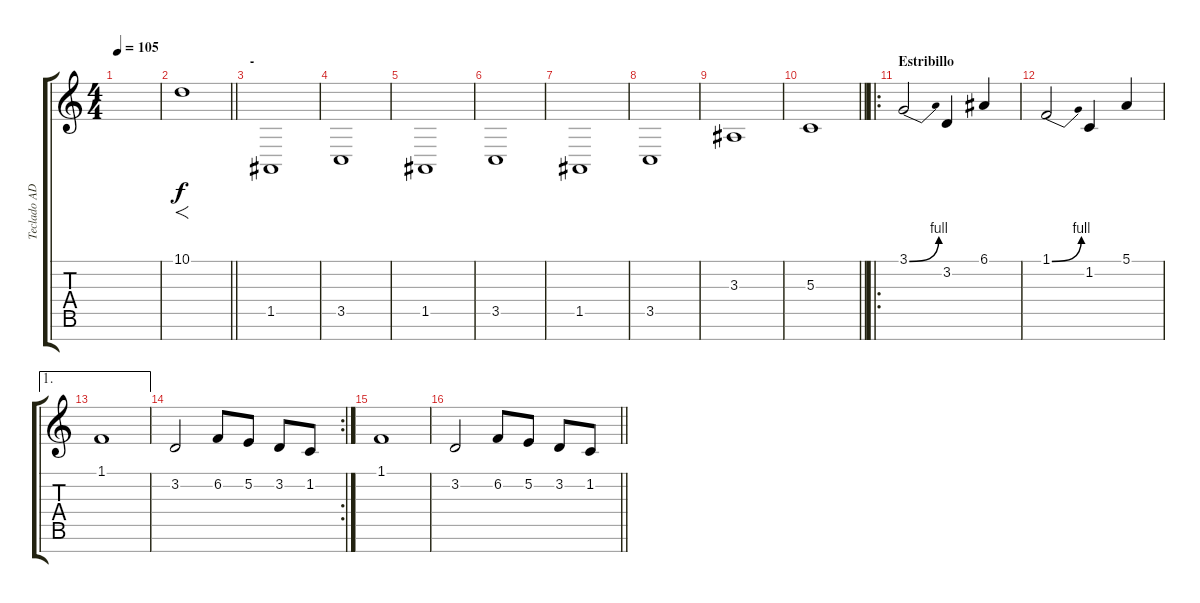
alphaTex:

\track ("Teclado ADD" "Teclado AD") {instrument synthstrings2}
\staff {score tabs}
\tuning (E4 B3 G3 D3 A2 E2 B1) {hide}
\ts (4 4)
\tempo 105
\clef g2
\ks c
|
\barLineRight lightlight
10.1.1{f} |
\section ("" "-")
1.5.1 |
3.5.1 |
1.5.1 |
3.5.1 |
1.5.1 |
3.5.1 |
3.3.1 |
\barLineRight lightlight
5.3.1 |
\ro
\section ("" "Estribillo")
3.1{be (bend 0 0 60 4)}.2{volume 13} 3.2.4 6.1.4 |
1.1{be (bend 0 0 60 4)}.2 1.2.4 5.1.4 |
\ae 1
1.1.1 |
\rc 2
3.2.2 6.2.8 5.2.8 3.2.8 1.2.8 |
1.1.1 |
\barLineRight lightlight
3.2.2 6.2.8 5.2.8 3.2.8 1.2.8
